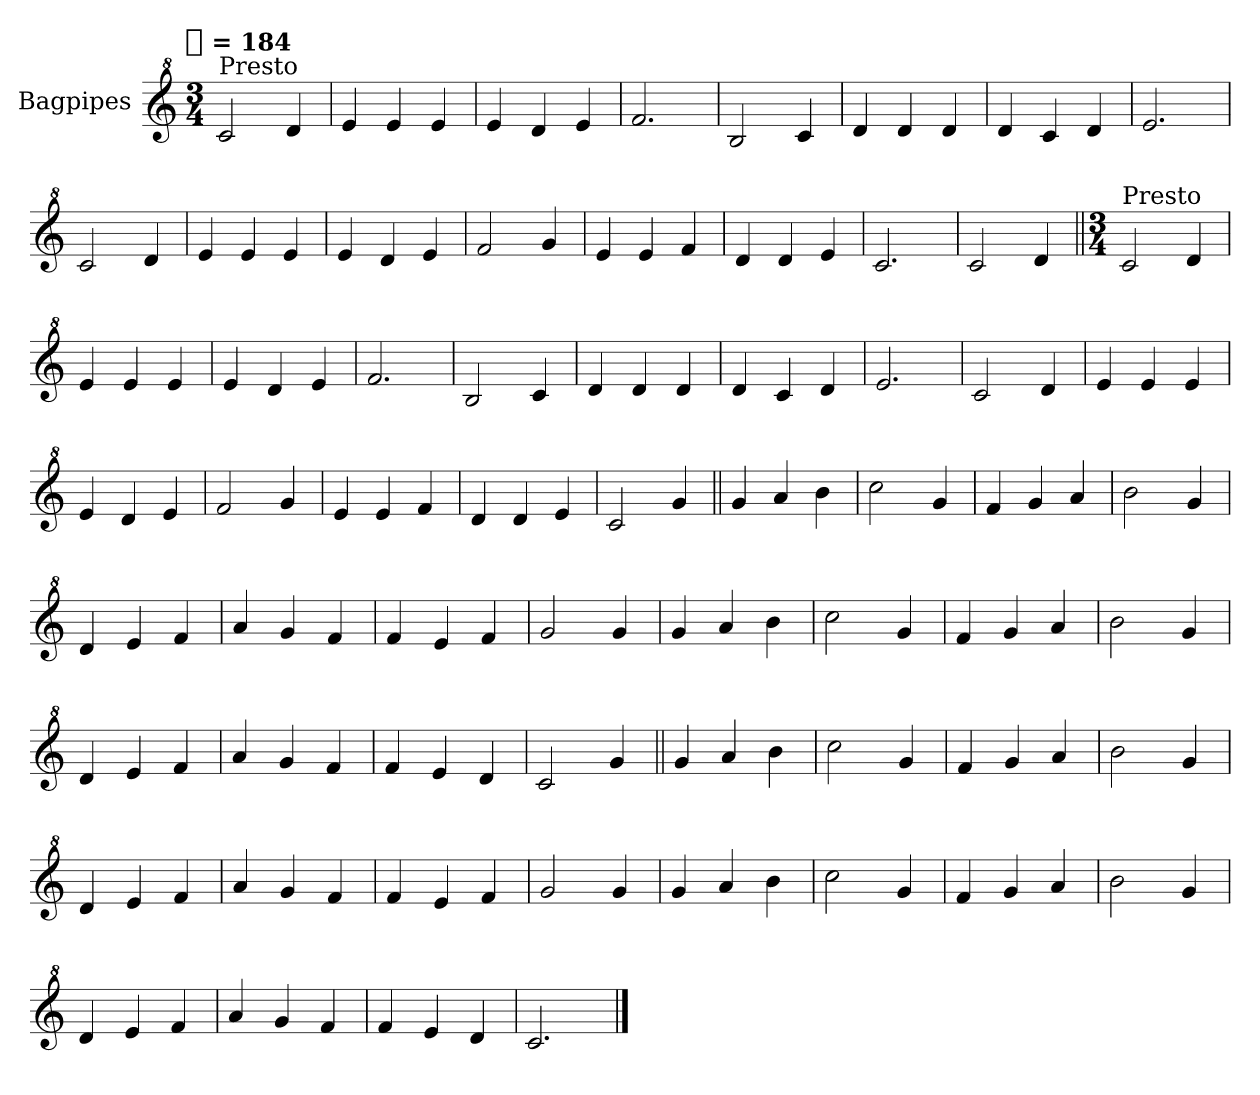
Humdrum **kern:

**kern
*part1
*staff1
*I"Bagpipes
*I'Bag
*clefG^2
*k[]
!!LO:TX:omd:t=[quarter] = 184
*M3/4
*MM184
=1
!LO:TX:a:t=Presto
2cc
4dd
=
4ee
4ee
4ee
=
4ee
4dd
4ee
=
2.ff
=
2b
4cc
=
4dd
4dd
4dd
=
4dd
4cc
4dd
=
2.ee
=
2cc
4dd
=
4ee
4ee
4ee
=
4ee
4dd
4ee
=
2ff
4gg
=
4ee
4ee
4ff
=
4dd
4dd
4ee
=
2.cc
=
2cc
4dd
=||
*M3/4
*MM184
!LO:TX:a:t=Presto
2cc
4dd
=
4ee
4ee
4ee
=
4ee
4dd
4ee
=
2.ff
=
2b
4cc
=
4dd
4dd
4dd
=
4dd
4cc
4dd
=
2.ee
=
2cc
4dd
=
4ee
4ee
4ee
=
4ee
4dd
4ee
=
2ff
4gg
=
4ee
4ee
4ff
=
4dd
4dd
4ee
=
2cc
4gg
=||
4gg
4aa
4bb
=
2ccc
4gg
=
4ff
4gg
4aa
=
2bb
4gg
=
4dd
4ee
4ff
=
4aa
4gg
4ff
=
4ff
4ee
4ff
=
2gg
4gg
=
4gg
4aa
4bb
=
2ccc
4gg
=
4ff
4gg
4aa
=
2bb
4gg
=
4dd
4ee
4ff
=
4aa
4gg
4ff
=
4ff
4ee
4dd
=
2cc
4gg
=||
4gg
4aa
4bb
=
2ccc
4gg
=
4ff
4gg
4aa
=
2bb
4gg
=
4dd
4ee
4ff
=
4aa
4gg
4ff
=
4ff
4ee
4ff
=
2gg
4gg
=
4gg
4aa
4bb
=
2ccc
4gg
=
4ff
4gg
4aa
=
2bb
4gg
=
4dd
4ee
4ff
=
4aa
4gg
4ff
=
4ff
4ee
4dd
=
2.cc
==
*-
